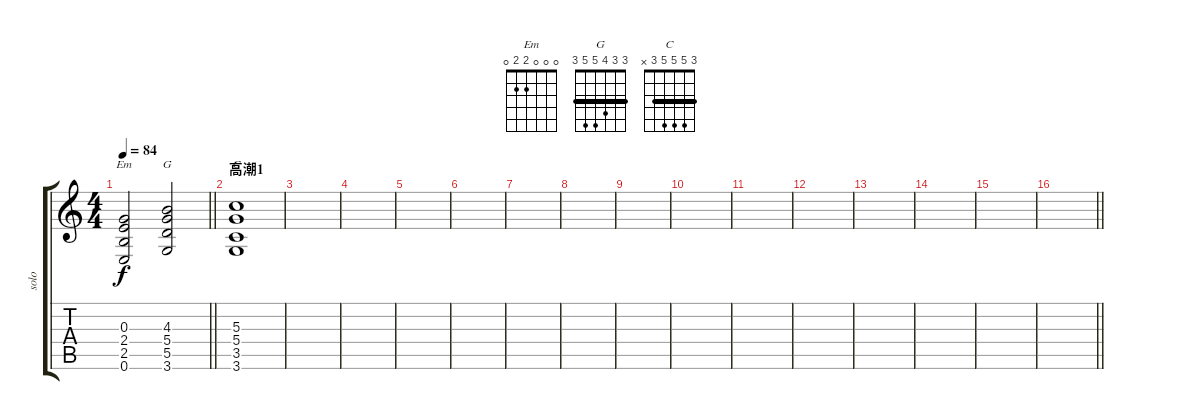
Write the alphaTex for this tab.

\track ("solo" "solo") {instrument distortionguitar}
\staff {score tabs}
\tuning (E4 B3 G3 D3 A2 E2) {hide}
\chord ("Em" 0 0 0 2 2 0)
\chord ("G" 3 3 4 5 5 3) {barre 3}
\chord ("C" 3 5 5 5 3 x) {barre 3}
\ts (4 4)
\tempo 84
\clef g2
\barLineRight lightlight
\ks c
(0.3 2.4 2.5 0.6).2{ch "Em" dy f} (4.3 5.4 5.5 3.6).2{ch "G"} |
\section ("" "高潮1")
(5.3 5.4 3.5 3.6).1{ch "C"} |
|
|
|
|
|
|
|
|
|
|
|
|
|
\barLineRight lightlight
